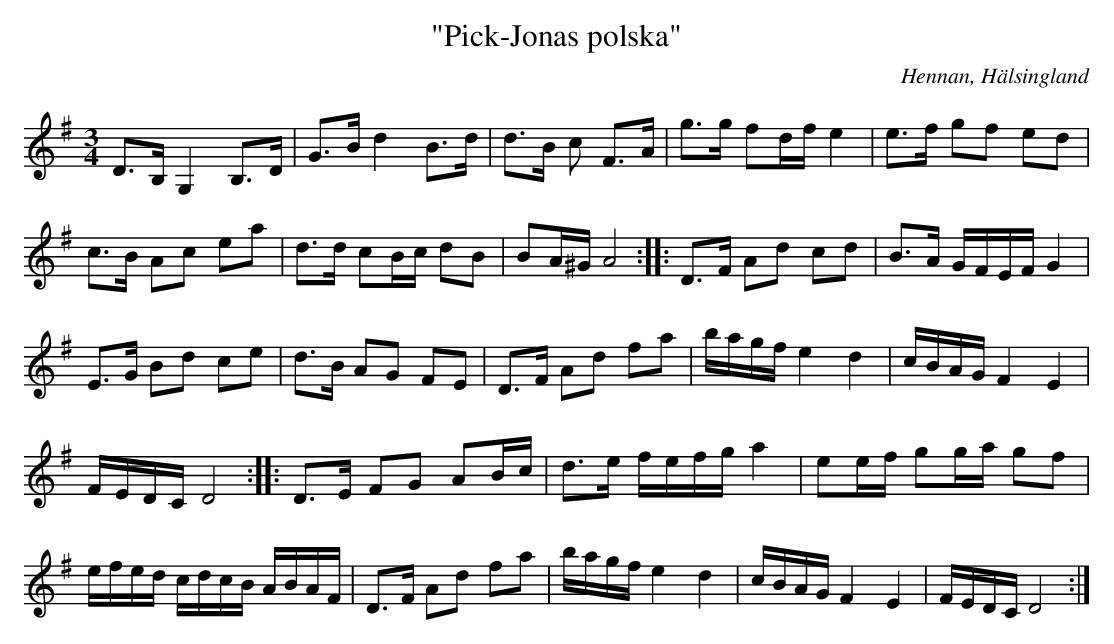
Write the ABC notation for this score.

X:1
T: "Pick-Jonas polska"
O: Hennan, Hälsingland
M: 3/4
L: 1/8
K: G
D>B, G,2 B,>D | G>B d2 B>d | d>B c F>A| g>g fd/f/ e2 | e>f gf ed |
c>B Ac ea | d>d cB/c/ dB | BA/^G/ A4 :: D>F Ad cd | B>A G/F/E/F/ G2 |
E>G Bd ce | d>B AG FE | D>F Ad fa | b/a/g/f/ e2 d2 | c/B/A/G/ F2 E2 |
F/E/D/C/ D4 :: D>E FG AB/c/ | d>e f/e/f/g/ a2 | ee/f/ gg/a/ gf |
e/f/e/d/ c/d/c/B/ A/B/A/F/ | D>F Ad fa | b/a/g/f/ e2 d2 | c/B/A/G/ F2 E2 | F/E/D/C/ D4 :|]
